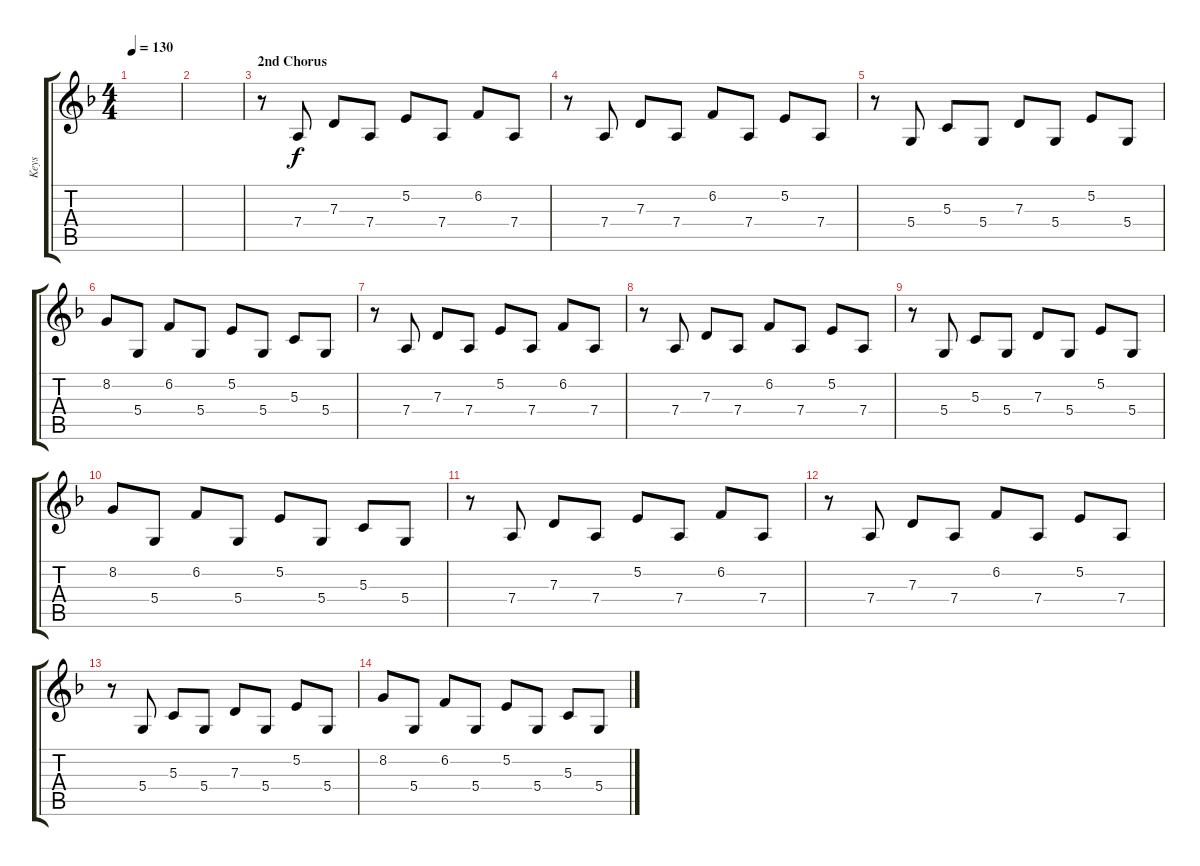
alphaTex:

\track ("Keys" "Keys") {instrument lead2sawtooth}
\staff {score tabs}
\tuning (E4 B3 G3 D3 A2 E2) {hide}
\ts (4 4)
\tempo 130
\clef g2
\ks dminor
|
|
\section ("" "2nd Chorus")
r.8 7.4.8 7.3.8 7.4.8 5.2.8 7.4.8 6.2.8 7.4.8 |
r.8 7.4.8 7.3.8 7.4.8 6.2.8 7.4.8 5.2.8 7.4.8 |
r.8 5.4.8 5.3.8 5.4.8 7.3.8 5.4.8 5.2.8 5.4.8 |
8.2.8 5.4.8 6.2.8 5.4.8 5.2.8 5.4.8 5.3.8 5.4.8 |
r.8 7.4.8 7.3.8 7.4.8 5.2.8 7.4.8 6.2.8 7.4.8 |
r.8 7.4.8 7.3.8 7.4.8 6.2.8 7.4.8 5.2.8 7.4.8 |
r.8 5.4.8 5.3.8 5.4.8 7.3.8 5.4.8 5.2.8 5.4.8 |
8.2.8 5.4.8 6.2.8 5.4.8 5.2.8 5.4.8 5.3.8 5.4.8 |
r.8 7.4.8 7.3.8 7.4.8 5.2.8 7.4.8 6.2.8 7.4.8 |
r.8 7.4.8 7.3.8 7.4.8 6.2.8 7.4.8 5.2.8 7.4.8 |
r.8 5.4.8 5.3.8 5.4.8 7.3.8 5.4.8 5.2.8 5.4.8 |
8.2.8 5.4.8 6.2.8 5.4.8 5.2.8 5.4.8 5.3.8 5.4.8
